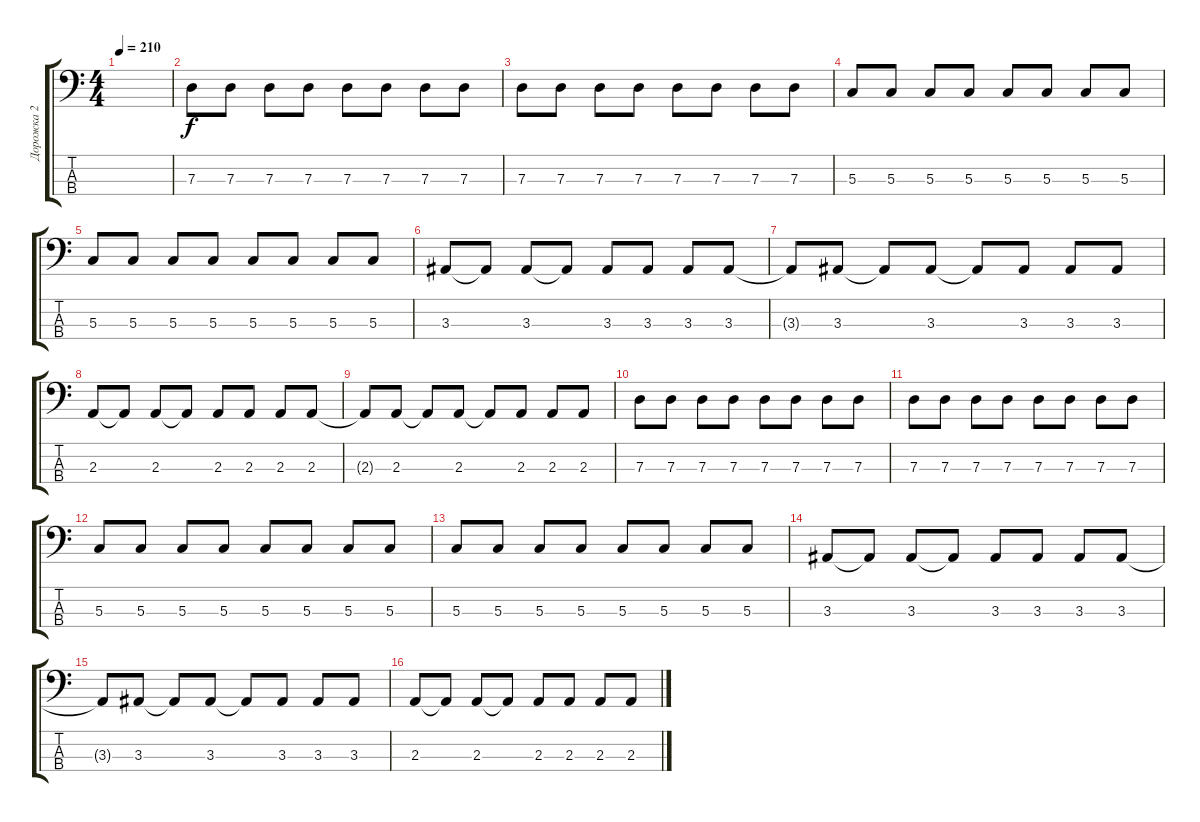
\track ("Дорожка 2" "Дорожка 2") {instrument electricbassfinger}
\staff {score tabs}
\tuning (F2 C2 G1 C1) {hide}
\ts (4 4)
\tempo 210
\clef f4
\ks c
|
7.3.8 7.3.8 7.3.8 7.3.8 7.3.8 7.3.8 7.3.8 7.3.8 |
7.3.8 7.3.8 7.3.8 7.3.8 7.3.8 7.3.8 7.3.8 7.3.8 |
5.3.8 5.3.8 5.3.8 5.3.8 5.3.8 5.3.8 5.3.8 5.3.8 |
5.3.8 5.3.8 5.3.8 5.3.8 5.3.8 5.3.8 5.3.8 5.3.8 |
3.3.8 3.3{t}.8 3.3.8 3.3{t}.8 3.3.8 3.3.8 3.3.8 3.3.8 |
3.3{t}.8 3.3.8 3.3{t}.8 3.3.8 3.3{t}.8 3.3.8 3.3.8 3.3.8 |
2.3.8 2.3{t}.8 2.3.8 2.3{t}.8 2.3.8 2.3.8 2.3.8 2.3.8 |
2.3{t}.8 2.3.8 2.3{t}.8 2.3.8 2.3{t}.8 2.3.8 2.3.8 2.3.8 |
7.3.8 7.3.8 7.3.8 7.3.8 7.3.8 7.3.8 7.3.8 7.3.8 |
7.3.8 7.3.8 7.3.8 7.3.8 7.3.8 7.3.8 7.3.8 7.3.8 |
5.3.8 5.3.8 5.3.8 5.3.8 5.3.8 5.3.8 5.3.8 5.3.8 |
5.3.8 5.3.8 5.3.8 5.3.8 5.3.8 5.3.8 5.3.8 5.3.8 |
3.3.8 3.3{t}.8 3.3.8 3.3{t}.8 3.3.8 3.3.8 3.3.8 3.3.8 |
3.3{t}.8 3.3.8 3.3{t}.8 3.3.8 3.3{t}.8 3.3.8 3.3.8 3.3.8 |
2.3.8 2.3{t}.8 2.3.8 2.3{t}.8 2.3.8 2.3.8 2.3.8 2.3.8
